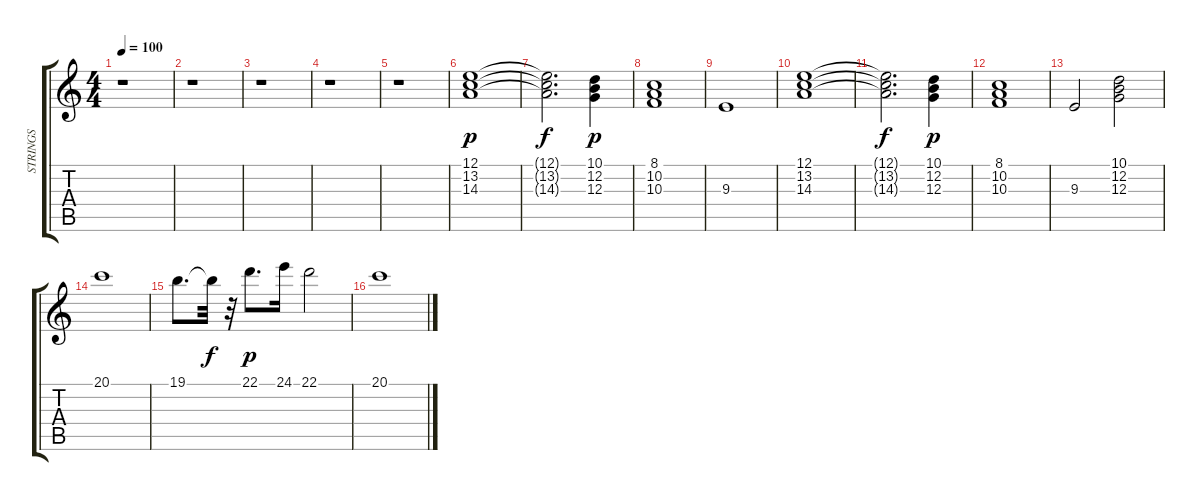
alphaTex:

\track ("STRINGS" "STRINGS") {instrument stringensemble1}
\staff {score tabs}
\tuning (E4 B3 G3 D3 A2 E2) {hide}
\ts (4 4)
\tempo 100
\clef g2
\ks c
r.1{dy f} |
r.1 |
r.1 |
r.1 |
r.1 |
(12.1 13.2 14.3).1{dy p} |
(12.1{t} 13.2{t} 14.3{t}).2{d dy f} (10.1 12.2 12.3).4{dy p} |
(8.1 10.2 10.3).1 |
9.3.1 |
(12.1 13.2 14.3).1 |
(12.1{t} 13.2{t} 14.3{t}).2{d dy f} (10.1 12.2 12.3).4{dy p} |
(8.1 10.2 10.3).1 |
9.3.2 (10.1 12.2 12.3).2 |
20.1.1 |
19.1.8{d} 19.1{t}.32{dy f} r.32 22.1.8{d dy p} 24.1.16 22.1.2 |
20.1.1
